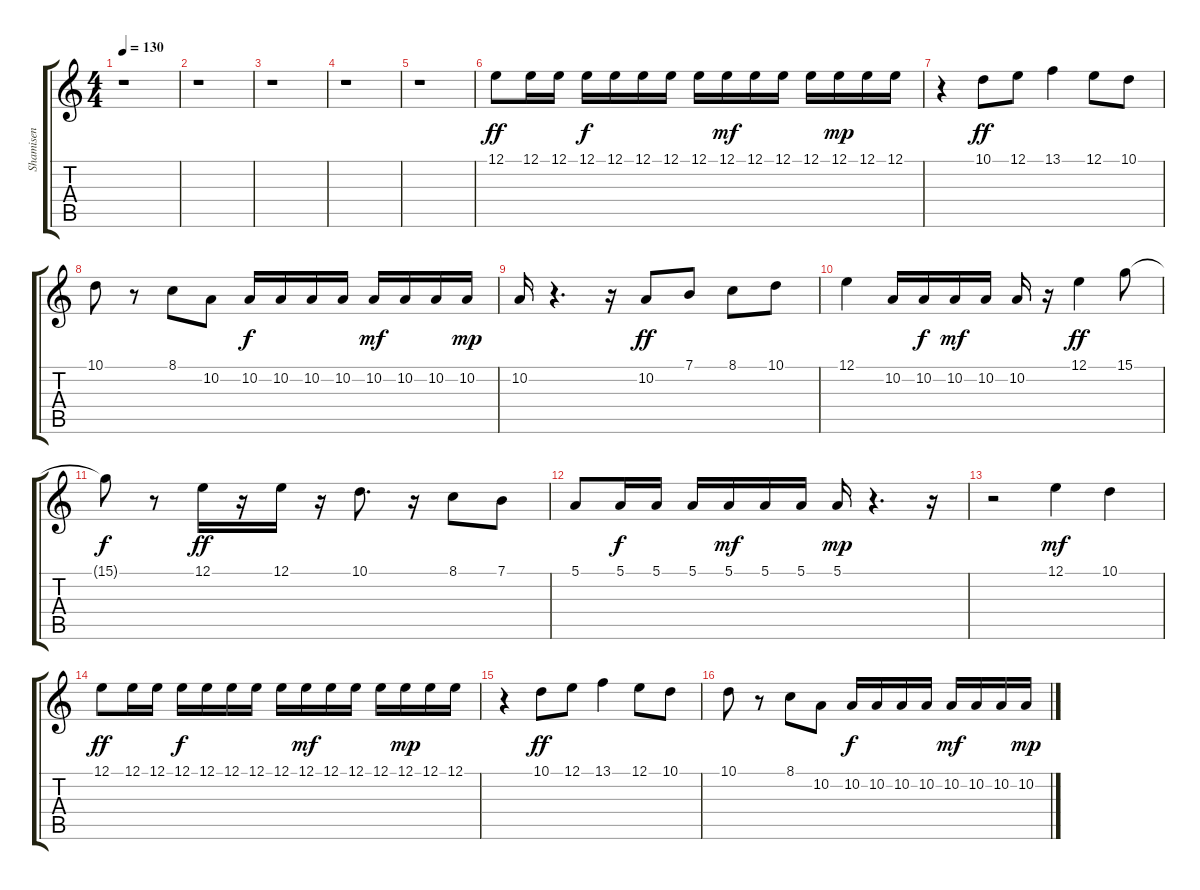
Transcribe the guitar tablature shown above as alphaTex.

\track ("Shamisen" "Shamisen") {instrument shamisen}
\staff {score tabs}
\tuning (E4 B3 G3 D3 A2 E2) {hide}
\ts (4 4)
\tempo 130
\clef g2
\ks c
r.1{dy ff} |
r.1 |
r.1 |
r.1 |
r.1 |
12.1.8 12.1.16 12.1.16 12.1.16{dy f} 12.1.16 12.1.16 12.1.16 12.1.16 12.1.16{dy mf} 12.1.16 12.1.16 12.1.16 12.1.16{dy mp} 12.1.16 12.1.16 |
r.4 10.1.8{dy ff} 12.1.8 13.1.4 12.1.8 10.1.8 |
10.1.8 r.8 8.1.8 10.2.8 10.2.16{dy f} 10.2.16 10.2.16 10.2.16 10.2.16{dy mf} 10.2.16 10.2.16 10.2.16{dy mp} |
10.2.16 r.4{d} r.16 10.2.8{dy ff} 7.1.8 8.1.8 10.1.8 |
12.1.4 10.2.16 10.2.16{dy f} 10.2.16{dy mf} 10.2.16 10.2.16 r.16 12.1.4{dy ff} 15.1.8 |
15.1{t}.8{dy f} r.8 12.1.16{dy ff} r.16 12.1.16 r.16 10.1.8{d} r.16 8.1.8 7.1.8 |
5.1.8 5.1.16{dy f} 5.1.16 5.1.16 5.1.16{dy mf} 5.1.16 5.1.16 5.1.16{dy mp} r.4{d} r.16 |
r.2 12.1.4{dy mf} 10.1.4 |
12.1.8{dy ff} 12.1.16 12.1.16 12.1.16{dy f} 12.1.16 12.1.16 12.1.16 12.1.16 12.1.16{dy mf} 12.1.16 12.1.16 12.1.16 12.1.16{dy mp} 12.1.16 12.1.16 |
r.4 10.1.8{dy ff} 12.1.8 13.1.4 12.1.8 10.1.8 |
10.1.8 r.8 8.1.8 10.2.8 10.2.16{dy f} 10.2.16 10.2.16 10.2.16 10.2.16{dy mf} 10.2.16 10.2.16 10.2.16{dy mp}
